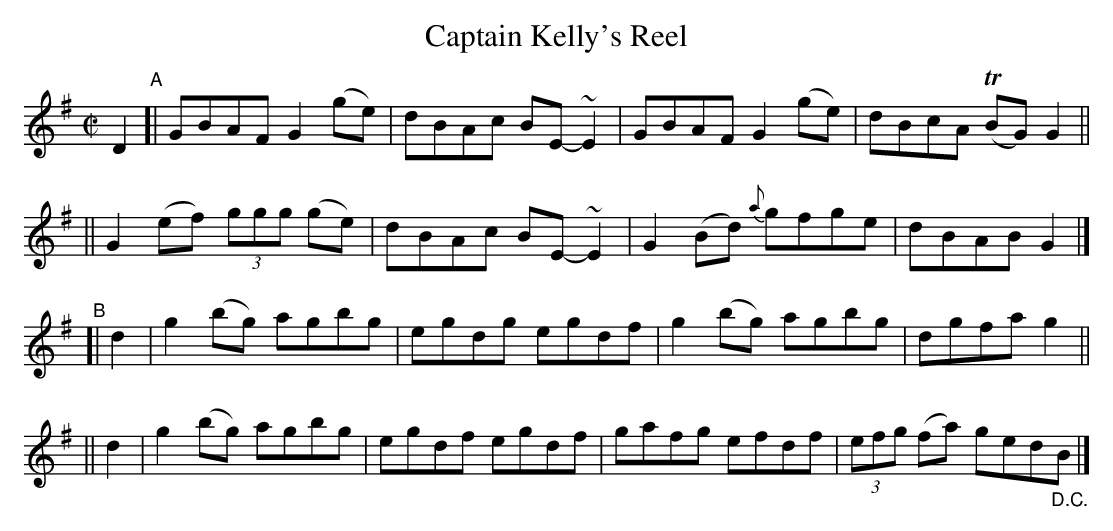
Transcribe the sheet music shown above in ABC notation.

X:1
T: Captain Kelly's Reel
M: C|
L: 1/8
K: G
D2 "^A"\
[| GBAF     G2  (ge) | dBAc BE-~E2 | GBAF     G2(ge) | dBcA (TBG)G2 ||
|| G2(ef) (3ggg (ge) | dBAc BE-~E2 | G2(Bd) {a}gfge  | dBAB   G2 |]
"^B"\
[| d2 | g2 (bg) agbg | egdg egdf | g2(bg) agbg |  dgfa  g2 ||
|| d2 | g2 (bg) agbg | egdf egdf | gafg   efdf | (3efg (fa) ged"_D.C."B |]
